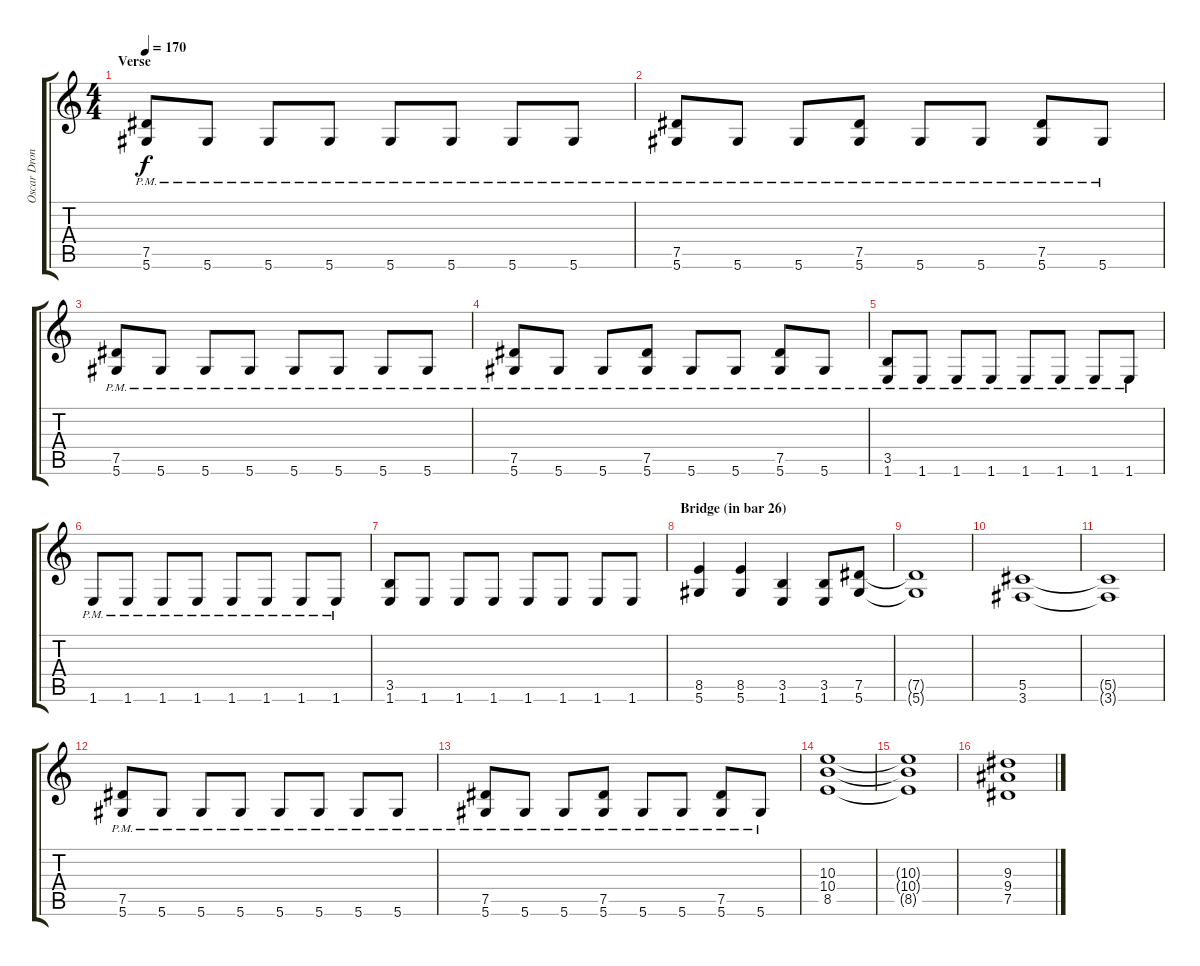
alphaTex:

\track ("Oscar Dronjak" "Oscar Dron") {instrument distortionguitar}
\staff {score tabs}
\tuning (Eb4 Bb3 Gb3 Db3 Ab2 Eb2) {hide}
\ts (4 4)
\section ("" "Verse")
\tempo 170
\clef g2
\ks c
(7.5 5.6{pm}).8{dy f} 5.6{pm}.8 5.6{pm}.8 5.6{pm}.8 5.6{pm}.8 5.6{pm}.8 5.6{pm}.8 5.6{pm}.8 |
(7.5 5.6{pm}).8 5.6{pm}.8 5.6{pm}.8 (7.5 5.6{pm}).8 5.6{pm}.8 5.6{pm}.8 (7.5 5.6{pm}).8 5.6{pm}.8 |
(7.5 5.6{pm}).8 5.6{pm}.8 5.6{pm}.8 5.6{pm}.8 5.6{pm}.8 5.6{pm}.8 5.6{pm}.8 5.6{pm}.8 |
(7.5 5.6{pm}).8 5.6{pm}.8 5.6{pm}.8 (7.5 5.6{pm}).8 5.6{pm}.8 5.6{pm}.8 (7.5 5.6{pm}).8 5.6{pm}.8 |
(3.5 1.6{pm}).8 1.6{pm}.8 1.6{pm}.8 1.6{pm}.8 1.6{pm}.8 1.6{pm}.8 1.6{pm}.8 1.6{pm}.8 |
1.6{pm}.8 1.6{pm}.8 1.6{pm}.8 1.6{pm}.8 1.6{pm}.8 1.6{pm}.8 1.6{pm}.8 1.6{pm}.8 |
(3.5 1.6).8 1.6.8 1.6.8 1.6.8 1.6.8 1.6.8 1.6.8 1.6.8 |
\section ("" "Bridge (in bar 26)")
(8.5 5.6).4 (8.5 5.6).4 (3.5 1.6).4 (3.5 1.6).8 (7.5 5.6).8 |
(7.5{t} 5.6{t}).1 |
(5.5 3.6).1 |
(5.5{t} 3.6{t}).1 |
(7.5 5.6{pm}).8 5.6{pm}.8 5.6{pm}.8 5.6{pm}.8 5.6{pm}.8 5.6{pm}.8 5.6{pm}.8 5.6{pm}.8 |
(7.5 5.6{pm}).8 5.6{pm}.8 5.6{pm}.8 (7.5 5.6{pm}).8 5.6{pm}.8 5.6{pm}.8 (7.5 5.6{pm}).8 5.6{pm}.8 |
(10.3 10.4 8.5).1 |
(10.3{t} 10.4{t} 8.5{t}).1 |
(9.3 9.4 7.5).1
